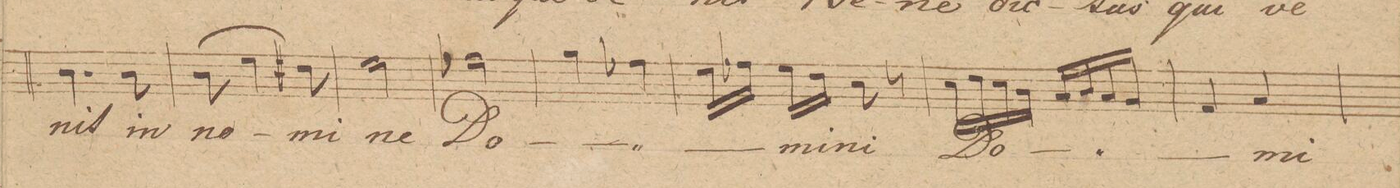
**kern	**text
*I"Tenore 2do	*
*clefC4	*
*k[b-]	*
*M2/4	*
4.A\	-nit
8A\	in
=46	=46
(8A\	no-
4d\	.
8c#X\)	-mi-
=47	=47
*2\right	*
2d\	-ne
=48	=48
2e-X\	Do-
=49	=49
4f\	.
4e-X\	.
=50	=50
16d\LL	.
16e-X\JJ	.
16d\LL	-mi-
16c\JJ	.
8B-\	-ni
8r	.
=51	=51
16B-\LL	Do-
16c\	.
16B-\	.
16A\JJ	.
16G/LL	.
16A/	.
16G/	.
16F/JJ	.
=52	=52
4E/	.
4G/	-mi-
=53	=53
*-	*-
